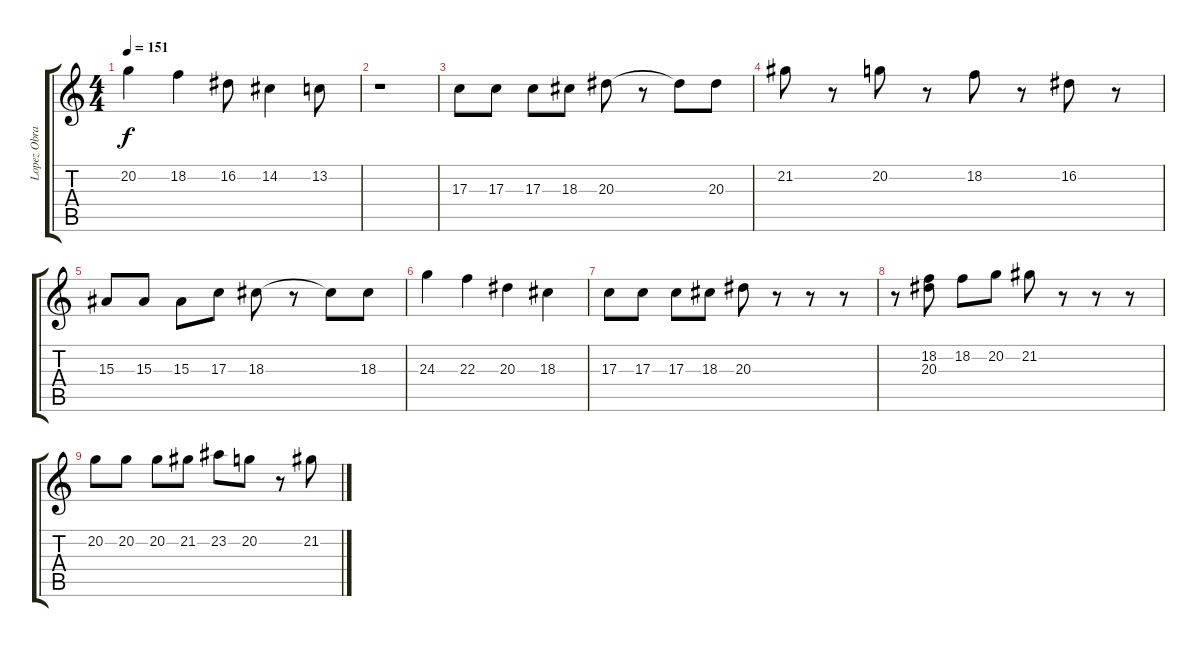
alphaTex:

\track ("Lopez Obrador" "Lopez Obra") {instrument pad2warm}
\staff {score tabs}
\tuning (E4 B3 G3 D3 A2 E2) {hide}
\ts (4 4)
\tempo 151
\clef g2
\ks c
20.2.4{dy f} 18.2.4 16.2.8 14.2.4 13.2.8 |
r.1 |
17.3.8 17.3.8 17.3.8 18.3.8 20.3.8 r.8 20.3{t}.8 20.3.8 |
21.2.8 r.8 20.2.8 r.8 18.2.8 r.8 16.2.8 r.8 |
15.3.8 15.3.8 15.3.8 17.3.8 18.3.8 r.8 18.3{t}.8 18.3.8 |
24.3.4 22.3.4 20.3.4 18.3.4 |
17.3.8 17.3.8 17.3.8 18.3.8 20.3.8 r.8 r.8 r.8 |
r.8 (18.2 20.3).8 18.2.8 20.2.8 21.2.8 r.8 r.8 r.8 |
20.2.8 20.2.8 20.2.8 21.2.8 23.2.8 20.2.8 r.8 21.2.8
